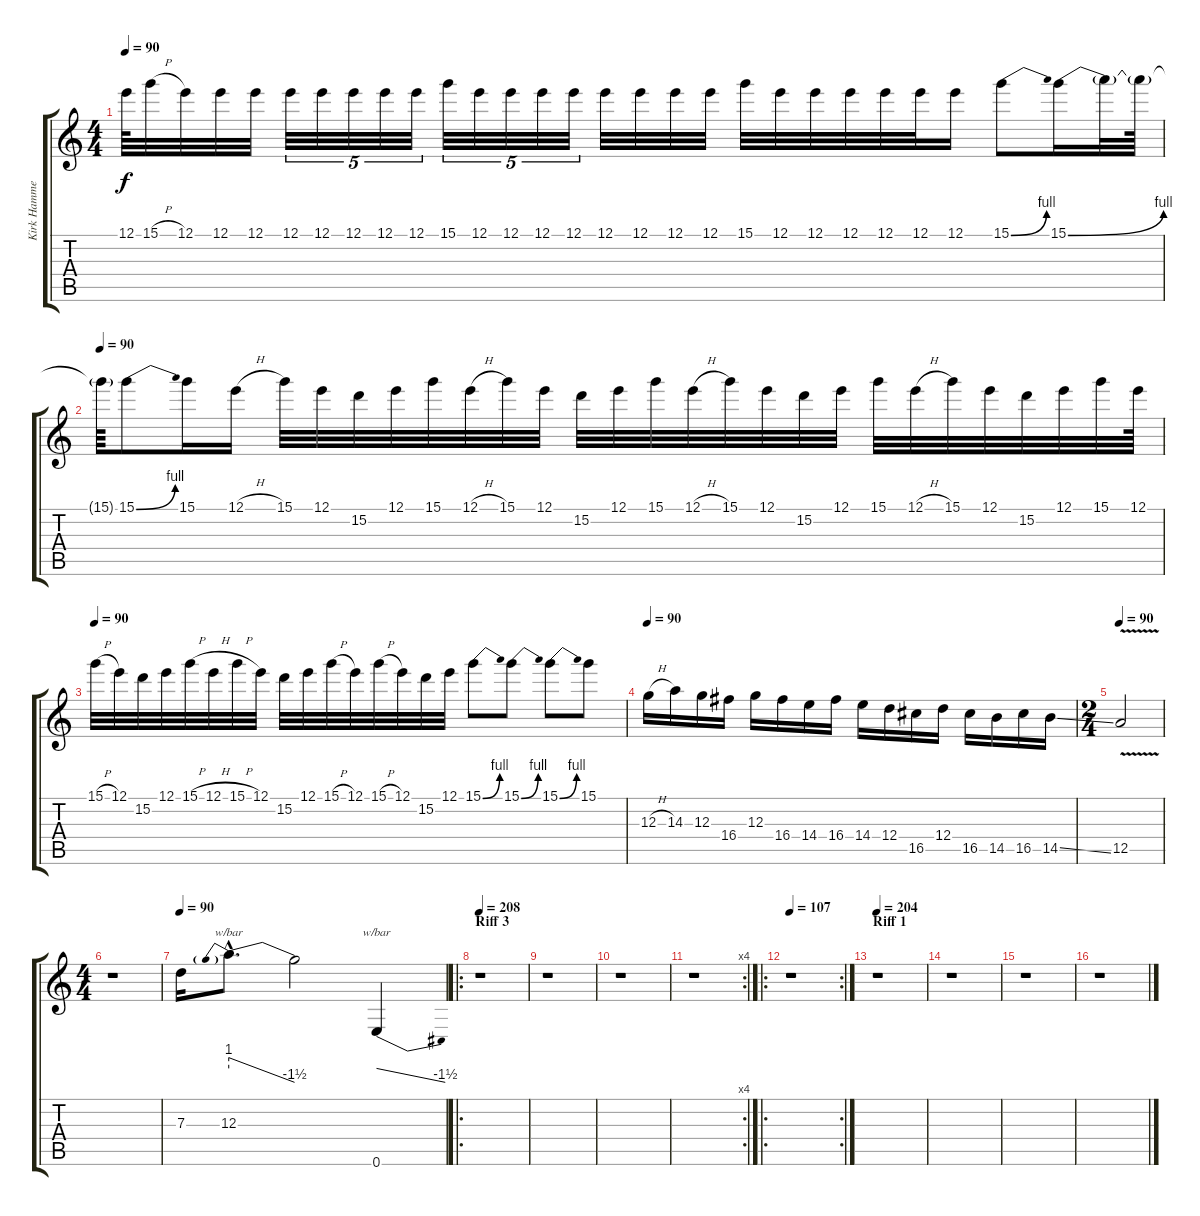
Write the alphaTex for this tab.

\track ("Kirk Hammet (Guitar 3)" "Kirk Hamme") {instrument overdrivenguitar}
\staff {score tabs}
\tuning (E4 B3 G3 D3 A2 E2) {hide}
\ts (4 4)
\tempo 90
\clef g2
\ks c
12.1{t}.64{dy f} 15.1{h}.32 12.1.32 12.1.32 12.1.32 12.1.32{tu (5 4)} 12.1.32{tu (5 4)} 12.1.32{tu (5 4)} 12.1.32{tu (5 4)} 12.1.32{tu (5 4)} 15.1.32{tu (5 4)} 12.1.32{tu (5 4)} 12.1.32{tu (5 4)} 12.1.32{tu (5 4)} 12.1.32{tu (5 4)} 12.1.32 12.1.32 12.1.32 12.1.32 15.1.32 12.1.32 12.1.32 12.1.32 12.1.32 12.1.32 12.1.16 15.1{be (bend 0 0 60 4)}.8 15.1{be (bend 0 0 60 4)}.16 15.1{t}.32 15.1{t}.64 |
\tempo 90
15.1{t}.64 15.1{be (bend 0 0 60 4)}.8 15.1.16 12.1{h}.16 15.1.32 12.1.32 15.2.32 12.1.32 15.1.32 12.1{h}.32 15.1.32 12.1.32 15.2.32 12.1.32 15.1.32 12.1{h}.32 15.1.32 12.1.32 15.2.32 12.1.32 15.1.32 12.1{h}.32 15.1.32 12.1.32 15.2.32 12.1.32 15.1.32 12.1.64 |
\tempo 90
15.1{h}.32 12.1.32 15.2.32 12.1.32 15.1{h}.32 12.1{h}.32 15.1{h}.32 12.1.32 15.2.32 12.1.32 15.1{h}.32 12.1.32 15.1{h}.32 12.1.32 15.2.32 12.1.32 15.1{be (bend 0 0 60 4)}.8 15.1{be (bend 0 0 60 4)}.8 15.1{be (bend 0 0 60 4)}.8 15.1.8 |
\tempo 90
12.3{h}.16 14.3.16 12.3.16 16.4.16 12.3.16 16.4.16 14.4.16 16.4.16 14.4.16 12.4.16 16.5.16 12.4.16 16.5.16 14.5.16 16.5.16 14.5{ss}.16 |
\ts (2 4)
\tempo 90
12.5{v}.2 |
\ts (4 4)
r.1 |
\tempo 90
7.3.16 12.3{hac}.8{d tbe (predivedive default 0 4 60 -6)} 12.3{t}.2 0.6.4{tbe (dive default 0 0 60 -6)} |
\ro
\section ("" "Riff 3")
\tempo 208
r.1 |
r.1 |
r.1 |
\rc 4
r.1 |
\ro
\rc 2
\tempo 107
r.1 |
\section ("" "Riff 1")
\tempo 204
r.1 |
r.1 |
r.1 |
r.1
